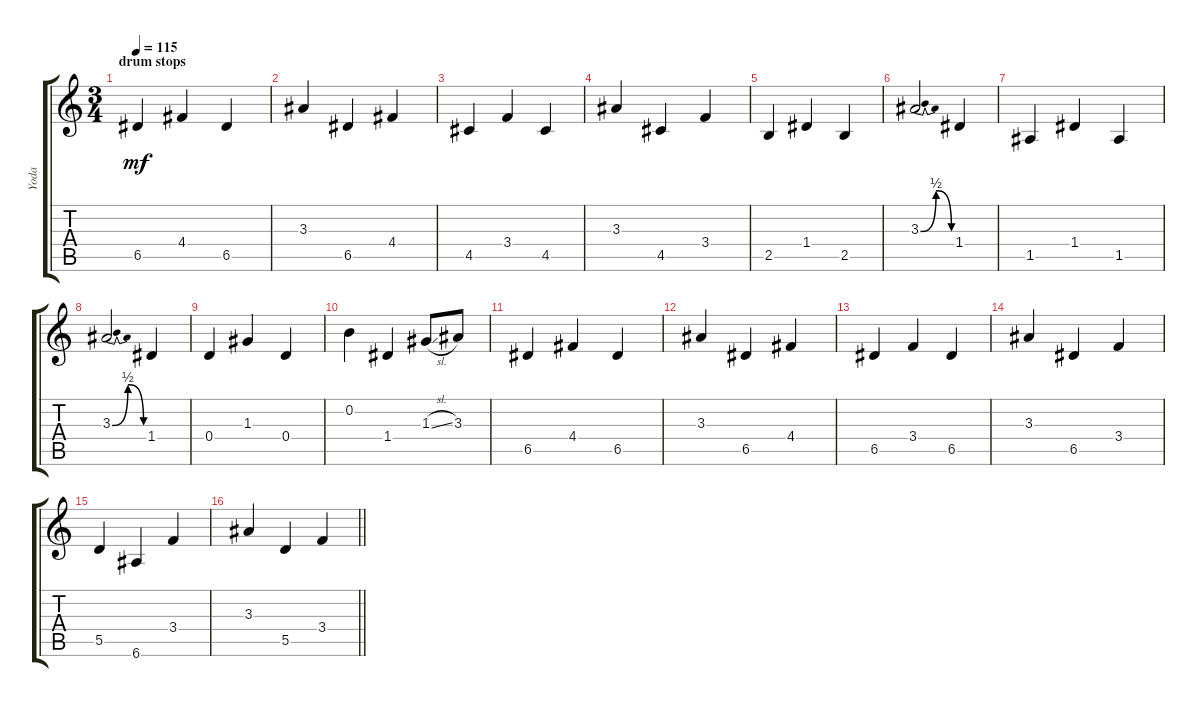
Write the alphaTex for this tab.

\track ("Yoda" "Yoda") {instrument acousticguitarnylon}
\staff {score tabs}
\tuning (E4 B3 G3 D3 A2 E2) {hide}
\ts (3 4)
\section ("" "drum stops")
\tempo 115
\clef g2
\ks c
6.5.4{dy mf} 4.4.4 6.5.4 |
3.3.4 6.5.4 4.4.4 |
4.5.4 3.4.4 4.5.4 |
3.3.4 4.5.4 3.4.4 |
2.5.4 1.4.4 2.5.4 |
3.3{be (bendrelease 0 0 30 2 30 2 60 0)}.2 1.4.4 |
1.5.4 1.4.4 1.5.4 |
3.3{be (bendrelease 0 0 30 2 30 2 60 0)}.2 1.4.4 |
0.4.4 1.3.4 0.4.4 |
0.2.4 1.4.4 1.3{sl}.8 3.3.8 |
6.5.4 4.4.4 6.5.4 |
3.3.4 6.5.4 4.4.4 |
6.5.4 3.4.4 6.5.4 |
3.3.4 6.5.4 3.4.4 |
5.5.4 6.6.4 3.4.4 |
\barLineRight lightlight
3.3.4 5.5.4 3.4.4
